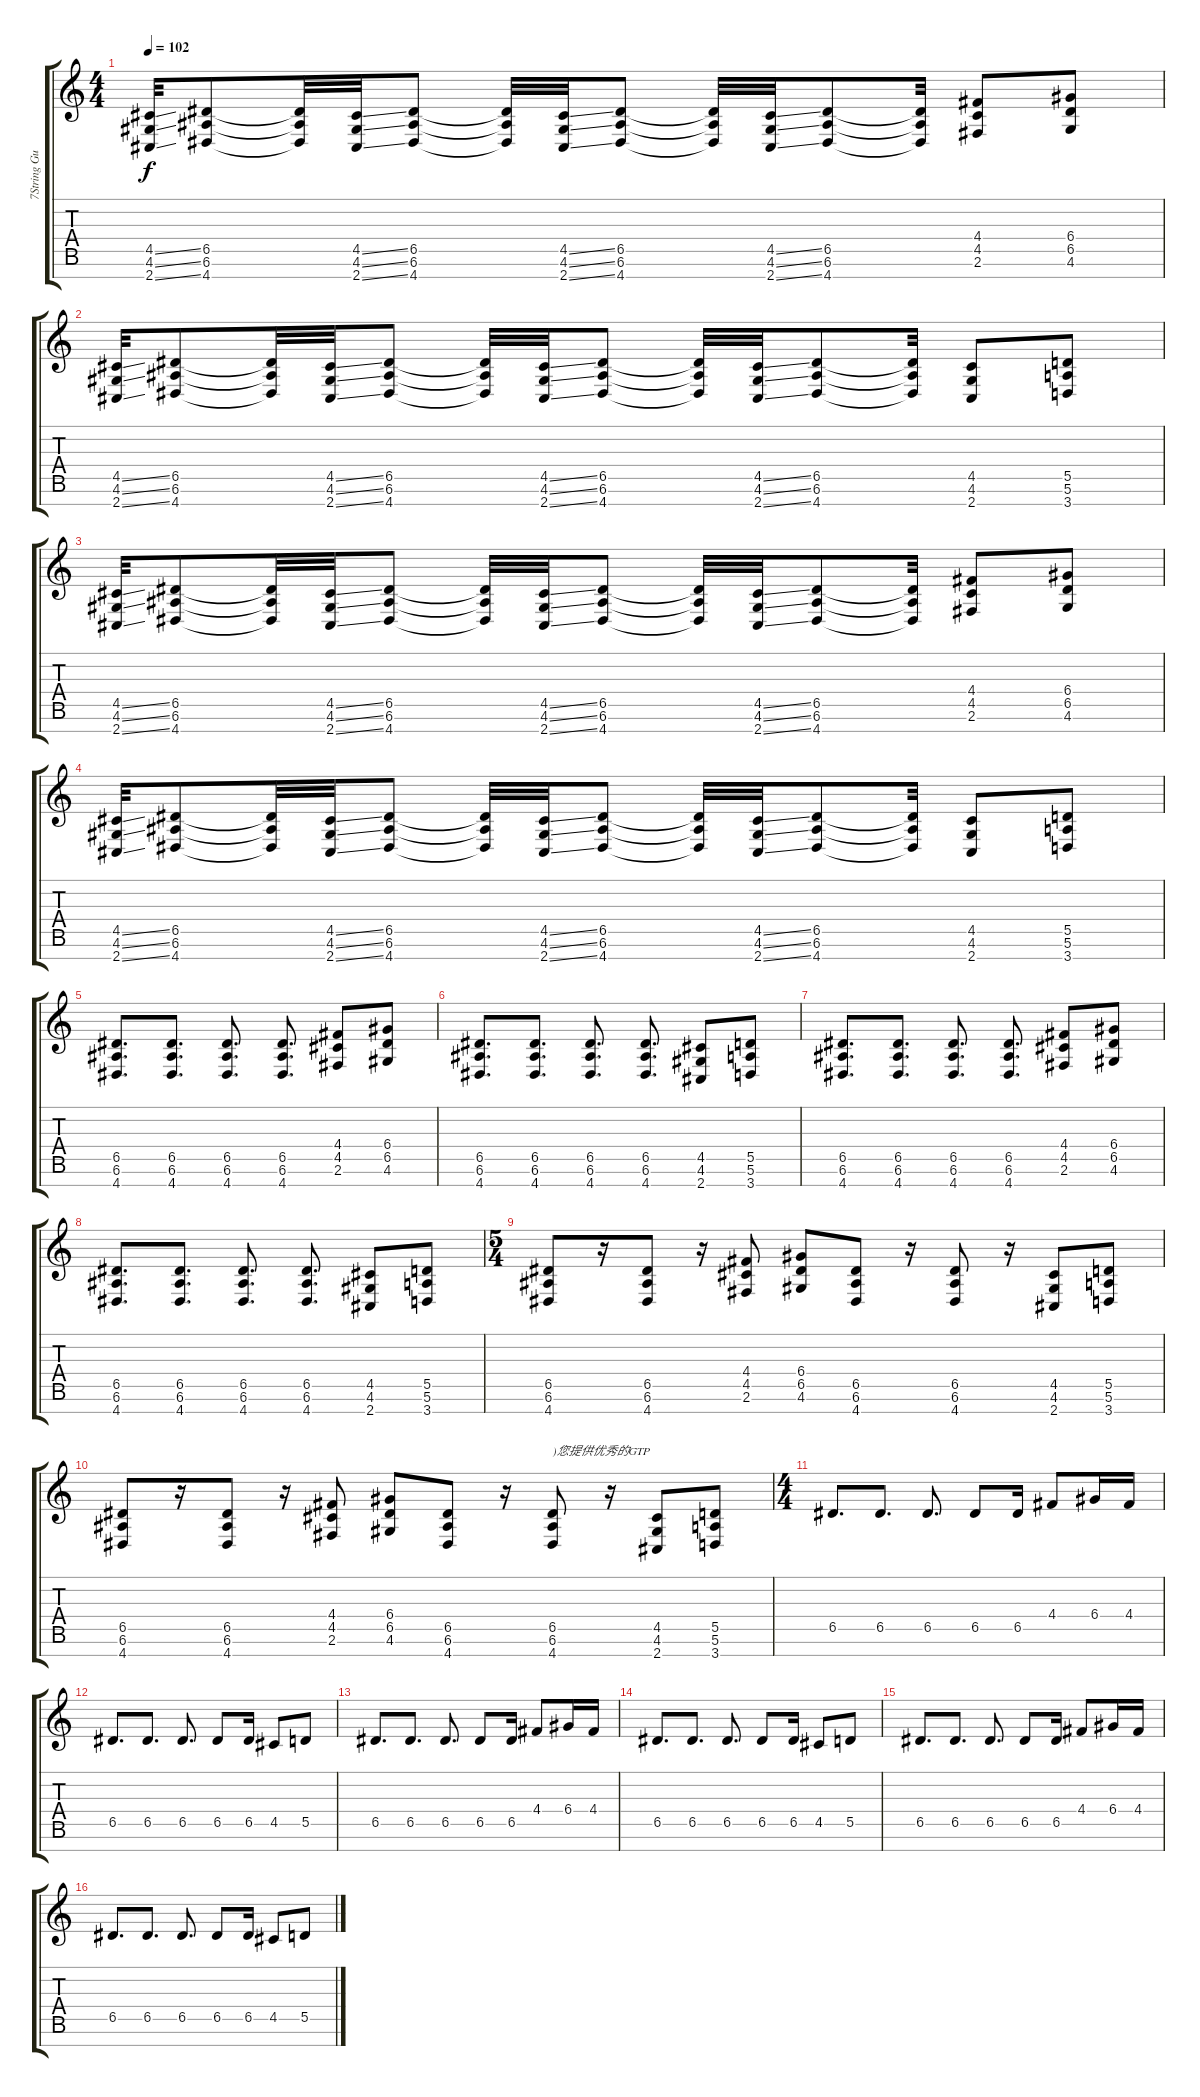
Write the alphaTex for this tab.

\track ("7String Guitar" "7String Gu") {instrument electricguitarjazz}
\staff {score tabs}
\tuning (E4 B3 G3 D3 A2 E2 B1) {hide}
\ts (4 4)
\tempo 102
\clef g2
\ks c
(4.5{ss} 4.6{ss} 2.7{ss}).32{dy f volume 10 instrument distortionguitar} (6.5 6.6 4.7).8 (6.5{t} 6.6{t} 4.7{t}).32 (4.5{ss} 4.6{ss} 2.7{ss}).32 (6.5 6.6 4.7).8 (6.5{t} 6.6{t} 4.7{t}).32 (4.5{ss} 4.6{ss} 2.7{ss}).32 (6.5 6.6 4.7).8 (6.5{t} 6.6{t} 4.7{t}).32 (4.5{ss} 4.6{ss} 2.7{ss}).32 (6.5 6.6 4.7).8 (6.5{t} 6.6{t} 4.7{t}).32 (4.4 4.5 2.6).8 (6.4 6.5 4.6).8 |
(4.5{ss} 4.6{ss} 2.7{ss}).32 (6.5 6.6 4.7).8 (6.5{t} 6.6{t} 4.7{t}).32 (4.5{ss} 4.6{ss} 2.7{ss}).32 (6.5 6.6 4.7).8 (6.5{t} 6.6{t} 4.7{t}).32 (4.5{ss} 4.6{ss} 2.7{ss}).32 (6.5 6.6 4.7).8 (6.5{t} 6.6{t} 4.7{t}).32 (4.5{ss} 4.6{ss} 2.7{ss}).32 (6.5 6.6 4.7).8 (6.5{t} 6.6{t} 4.7{t}).32 (4.5 4.6 2.7).8 (5.5 5.6 3.7).8 |
(4.5{ss} 4.6{ss} 2.7{ss}).32 (6.5 6.6 4.7).8 (6.5{t} 6.6{t} 4.7{t}).32 (4.5{ss} 4.6{ss} 2.7{ss}).32 (6.5 6.6 4.7).8 (6.5{t} 6.6{t} 4.7{t}).32 (4.5{ss} 4.6{ss} 2.7{ss}).32 (6.5 6.6 4.7).8 (6.5{t} 6.6{t} 4.7{t}).32 (4.5{ss} 4.6{ss} 2.7{ss}).32 (6.5 6.6 4.7).8 (6.5{t} 6.6{t} 4.7{t}).32 (4.4 4.5 2.6).8 (6.4 6.5 4.6).8 |
(4.5{ss} 4.6{ss} 2.7{ss}).32 (6.5 6.6 4.7).8 (6.5{t} 6.6{t} 4.7{t}).32 (4.5{ss} 4.6{ss} 2.7{ss}).32 (6.5 6.6 4.7).8 (6.5{t} 6.6{t} 4.7{t}).32 (4.5{ss} 4.6{ss} 2.7{ss}).32 (6.5 6.6 4.7).8 (6.5{t} 6.6{t} 4.7{t}).32 (4.5{ss} 4.6{ss} 2.7{ss}).32 (6.5 6.6 4.7).8 (6.5{t} 6.6{t} 4.7{t}).32 (4.5 4.6 2.7).8 (5.5 5.6 3.7).8 |
(6.5 6.6 4.7).8{d} (6.5 6.6 4.7).8{d} (6.5 6.6 4.7).8{d} (6.5 6.6 4.7).8{d} (4.4 4.5 2.6).8 (6.4 6.5 4.6).8 |
(6.5 6.6 4.7).8{d} (6.5 6.6 4.7).8{d} (6.5 6.6 4.7).8{d} (6.5 6.6 4.7).8{d} (4.5 4.6 2.7).8 (5.5 5.6 3.7).8 |
(6.5 6.6 4.7).8{d} (6.5 6.6 4.7).8{d} (6.5 6.6 4.7).8{d} (6.5 6.6 4.7).8{d} (4.4 4.5 2.6).8 (6.4 6.5 4.6).8 |
(6.5 6.6 4.7).8{d} (6.5 6.6 4.7).8{d} (6.5 6.6 4.7).8{d} (6.5 6.6 4.7).8{d} (4.5 4.6 2.7).8 (5.5 5.6 3.7).8 |
\ts (5 4)
(6.5 6.6 4.7).8 r.16 (6.5 6.6 4.7).8 r.16 (4.4 4.5 2.6).8 (6.4 6.5 4.6).8 (6.5 6.6 4.7).8 r.16 (6.5 6.6 4.7).8 r.16 (4.5 4.6 2.7).8 (5.5 5.6 3.7).8 |
(6.5 6.6 4.7).8 r.16 (6.5 6.6 4.7).8 r.16 (4.4 4.5 2.6).8 (6.4 6.5 4.6).8 (6.5 6.6 4.7).8 r.16 (6.5 6.6 4.7).8{txt ")您提供优秀的GTP"} r.16 (4.5 4.6 2.7).8 (5.5 5.6 3.7).8 |
\ts (4 4)
6.5.8{d volume 4 instrument electricguitarjazz} 6.5.8{d} 6.5.8{d} 6.5.8 6.5.16 4.4.8 6.4.16 4.4.16 |
6.5.8{d} 6.5.8{d} 6.5.8{d} 6.5.8 6.5.16 4.5.8 5.5.8 |
6.5.8{d} 6.5.8{d} 6.5.8{d} 6.5.8 6.5.16 4.4.8 6.4.16 4.4.16 |
6.5.8{d} 6.5.8{d} 6.5.8{d} 6.5.8 6.5.16 4.5.8 5.5.8 |
6.5.8{d} 6.5.8{d} 6.5.8{d} 6.5.8 6.5.16 4.4.8 6.4.16 4.4.16 |
6.5.8{d} 6.5.8{d} 6.5.8{d} 6.5.8 6.5.16 4.5.8 5.5.8
